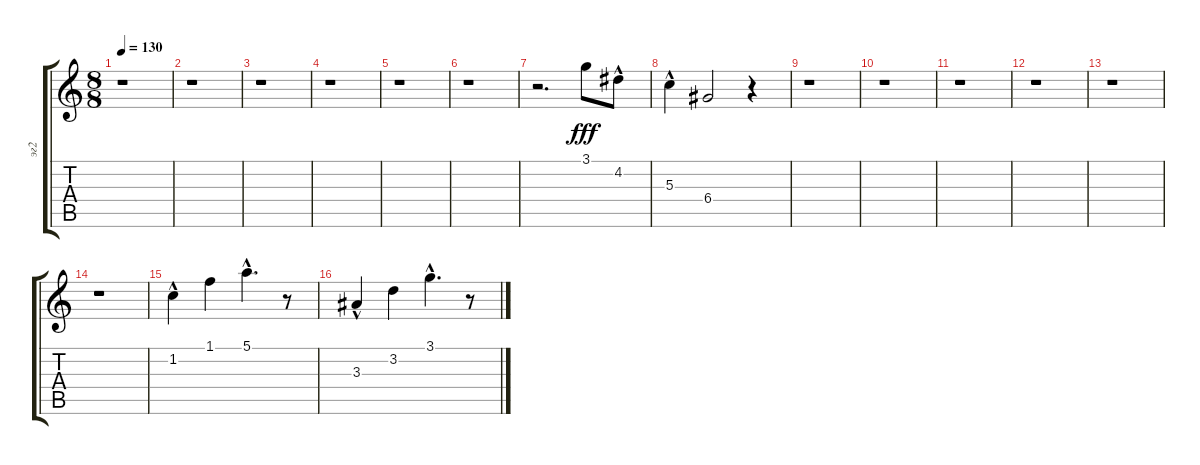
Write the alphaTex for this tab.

\track ("эг2" "эг2") {instrument electricguitarclean}
\staff {score tabs}
\tuning (E4 B3 G3 D3 A2 E2) {hide}
\ts (8 8)
\tempo 130
\clef g2
\ks c
r.1{dy fff} |
r.1 |
r.1 |
r.1 |
r.1 |
r.1 |
r.2{d} 3.1.8 4.2{hac}.8 |
5.3{hac}.4 6.4.2 r.4 |
r.1 |
r.1 |
r.1 |
r.1 |
r.1 |
r.1 |
1.2{hac}.4 1.1.4 5.1{hac}.4{d} r.8 |
3.3{hac}.4 3.2.4 3.1{hac}.4{d} r.8
